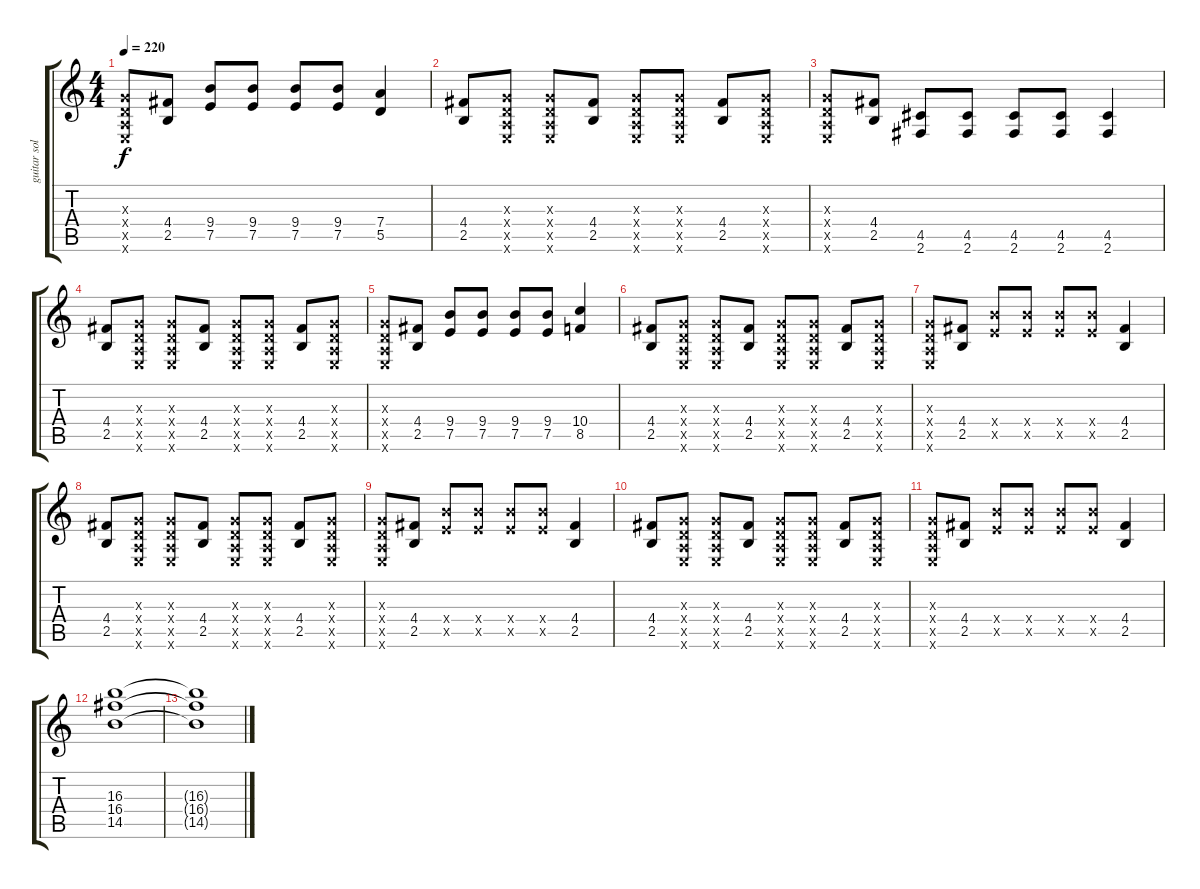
\track ("guitar solo" "guitar sol") {instrument distortionguitar}
\staff {score tabs}
\tuning (E4 B3 G3 D3 A2 E2) {hide}
\ts (4 4)
\tempo 220
\clef g2
\ks c
(0.3{x} 0.4{x} 0.5{x} 0.6{x}).8{dy f} (4.4 2.5).8 (9.4 7.5).8 (9.4 7.5).8 (9.4 7.5).8 (9.4 7.5).8 (7.4 5.5).4 |
(4.4 2.5).8 (0.3{x} 0.4{x} 0.5{x} 0.6{x}).8 (0.3{x} 0.4{x} 0.5{x} 0.6{x}).8 (4.4 2.5).8 (0.3{x} 0.4{x} 0.5{x} 0.6{x}).8 (0.3{x} 0.4{x} 0.5{x} 0.6{x}).8 (4.4 2.5).8 (0.3{x} 0.4{x} 0.5{x} 0.6{x}).8 |
(0.3{x} 0.4{x} 0.5{x} 0.6{x}).8 (4.4 2.5).8 (4.5 2.6).8 (4.5 2.6).8 (4.5 2.6).8 (4.5 2.6).8 (4.5 2.6).4 |
(4.4 2.5).8 (0.3{x} 0.4{x} 0.5{x} 0.6{x}).8 (0.3{x} 0.4{x} 0.5{x} 0.6{x}).8 (4.4 2.5).8 (0.3{x} 0.4{x} 0.5{x} 0.6{x}).8 (0.3{x} 0.4{x} 0.5{x} 0.6{x}).8 (4.4 2.5).8 (0.3{x} 0.4{x} 0.5{x} 0.6{x}).8 |
(0.3{x} 0.4{x} 0.5{x} 0.6{x}).8 (4.4 2.5).8 (9.4 7.5).8 (9.4 7.5).8 (9.4 7.5).8 (9.4 7.5).8 (10.4 8.5).4 |
(4.4 2.5).8 (0.3{x} 0.4{x} 0.5{x} 0.6{x}).8 (0.3{x} 0.4{x} 0.5{x} 0.6{x}).8 (4.4 2.5).8 (0.3{x} 0.4{x} 0.5{x} 0.6{x}).8 (0.3{x} 0.4{x} 0.5{x} 0.6{x}).8 (4.4 2.5).8 (0.3{x} 0.4{x} 0.5{x} 0.6{x}).8 |
(0.3{x} 0.4{x} 0.5{x} 0.6{x}).8 (4.4 2.5).8 (9.4{x} 7.5{x}).8 (9.4{x} 7.5{x}).8 (9.4{x} 7.5{x}).8 (9.4{x} 7.5{x}).8 (4.4 2.5).4 |
(4.4 2.5).8 (0.3{x} 0.4{x} 0.5{x} 0.6{x}).8 (0.3{x} 0.4{x} 0.5{x} 0.6{x}).8 (4.4 2.5).8 (0.3{x} 0.4{x} 0.5{x} 0.6{x}).8 (0.3{x} 0.4{x} 0.5{x} 0.6{x}).8 (4.4 2.5).8 (0.3{x} 0.4{x} 0.5{x} 0.6{x}).8 |
(0.3{x} 0.4{x} 0.5{x} 0.6{x}).8 (4.4 2.5).8 (9.4{x} 7.5{x}).8 (9.4{x} 7.5{x}).8 (9.4{x} 7.5{x}).8 (9.4{x} 7.5{x}).8 (4.4 2.5).4 |
(4.4 2.5).8 (0.3{x} 0.4{x} 0.5{x} 0.6{x}).8 (0.3{x} 0.4{x} 0.5{x} 0.6{x}).8 (4.4 2.5).8 (0.3{x} 0.4{x} 0.5{x} 0.6{x}).8 (0.3{x} 0.4{x} 0.5{x} 0.6{x}).8 (4.4 2.5).8 (0.3{x} 0.4{x} 0.5{x} 0.6{x}).8 |
(0.3{x} 0.4{x} 0.5{x} 0.6{x}).8 (4.4 2.5).8 (9.4{x} 7.5{x}).8 (9.4{x} 7.5{x}).8 (9.4{x} 7.5{x}).8 (9.4{x} 7.5{x}).8 (4.4 2.5).4 |
(16.3 16.4 14.5).1 |
(16.3{t} 16.4{t} 14.5{t}).1
